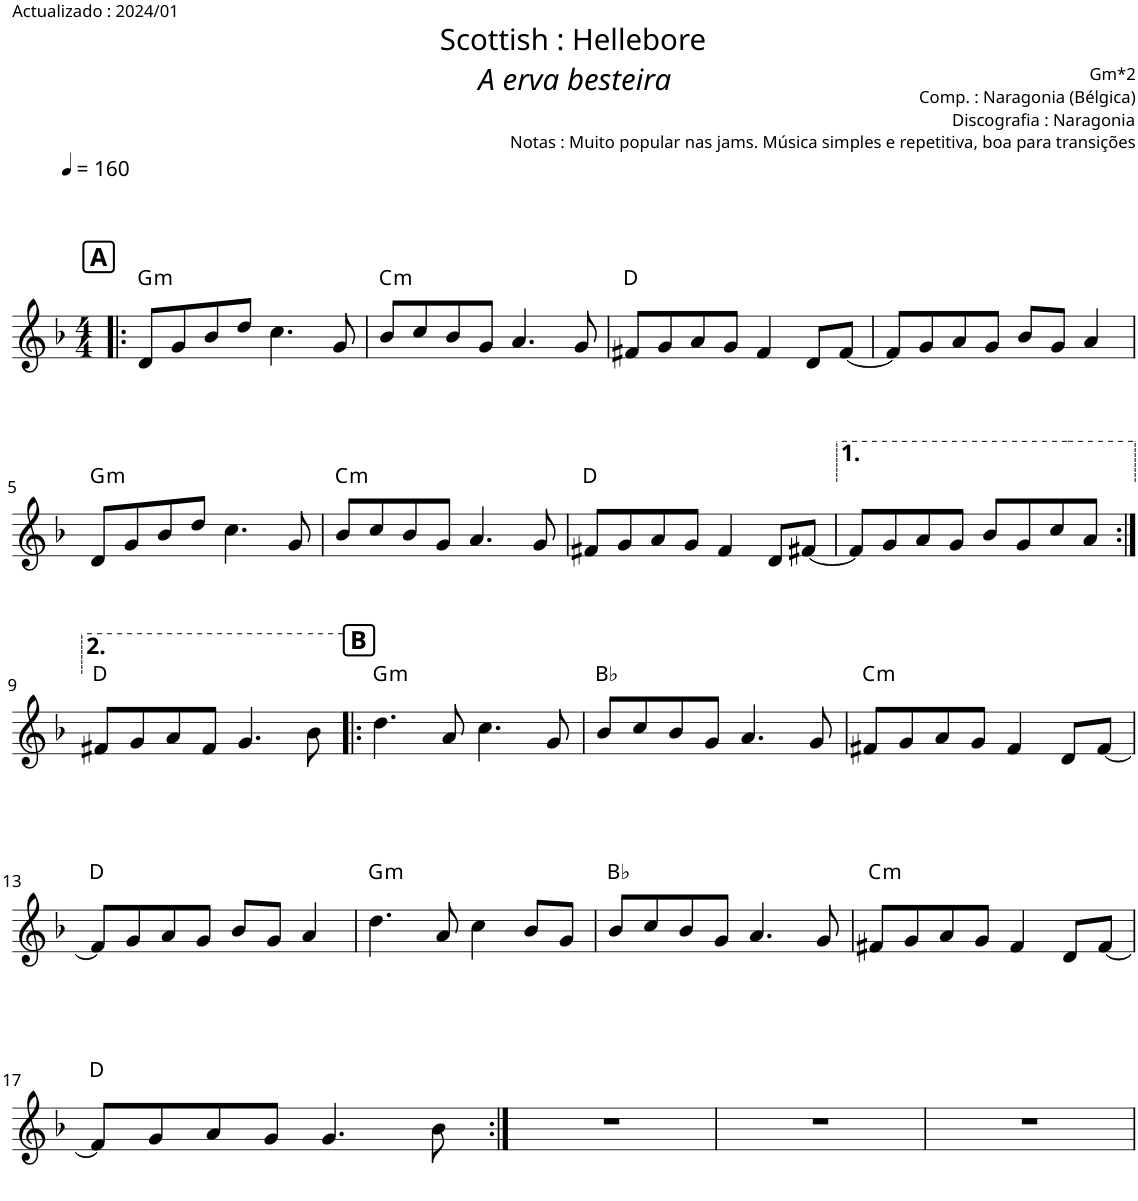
**kern	**harte
*part1	*part1
*staff1	*
*I"Piano	*
*I'Pno.	*
*clefG2	*
*k[b-]	*
*M4/4	*
*MM160	*
!!LO:REH:place=s1:a:B:cj:fs=12:t=A
=1!|:	=1!|:
!	!LO:H:kt=m
8d/L	G:min
8g/	.
8b-/	.
8dd/J	.
4.cc\	.
8a/	.
=2	=2
!	!LO:H:kt=m
8b-/L	C:min
8cc/	.
8b-/	.
8g/J	.
4.a/	.
8g/	.
=3	=3
8f#X/L	D:maj
8g/	.
8a/	.
8g/J	.
4f#/	.
8d/L	.
[8f#/J	.
=4	=4
8f#/L]	.
8g/	.
8a/	.
8g/J	.
8b-/L	.
8g/J	.
4a/	.
!!LO:LB:g=z
=5	=5
!	!LO:H:kt=m
8d/L	G:min
8g/	.
8b-/	.
8dd/J	.
4.cc\	.
8a/	.
=6	=6
!	!LO:H:kt=m
8b-/L	C:min
8cc/	.
8b-/	.
8g/J	.
4.a/	.
8g/	.
=7	=7
8f#X/L	D:maj
8g/	.
8a/	.
8g/J	.
4f#/	.
8d/L	.
[8f#X/J	.
=8	=8
8f#/L]	.
8g/	.
8a/	.
8g/J	.
8b-/L	.
8g/	.
8cc/	.
8a/J	.
!!LO:LB:g=z
=9:|!	=9:|!
8f#X/L	D:maj
8g/	.
8a/	.
8f#/J	.
4.g/	.
8b-\	.
!!LO:REH:place=s1:a:B:cj:fs=12:t=B
=10!|:	=10!|:
!	!LO:H:kt=m
4.dd\	G:min
8a/	.
4.cc\	.
8a/	.
=11	=11
8b-/L	Bb:maj
8cc/	.
8b-/	.
8g/J	.
4.a/	.
8g/	.
=12	=12
!	!LO:H:kt=m
8f#X/L	C:min
8g/	.
8a/	.
8g/J	.
4f#/	.
8d/L	.
[8f#/J	.
!!LO:LB:g=z
=13	=13
8f#/L]	D:maj
8g/	.
8a/	.
8g/J	.
8b-/L	.
8g/J	.
4a/	.
=14	=14
!	!LO:H:kt=m
4.dd\	G:min
8a/	.
4cc\	.
8b-/L	.
8a/J	.
=15	=15
8b-/L	Bb:maj
8cc/	.
8b-/	.
8g/J	.
4.a/	.
8g/	.
=16	=16
!	!LO:H:kt=m
8f#X/L	C:min
8g/	.
8a/	.
8g/J	.
4f#/	.
8d/L	.
[8f#/J	.
!!LO:LB:g=z
=17	=17
8f#/L]	D:maj
8g/	.
8a/	.
8g/J	.
4.g/	.
8b-\	.
=18:|!	=18:|!
1r	.
=19	=19
1r	.
=20	=20
1r	.
=	=
*-	*-
